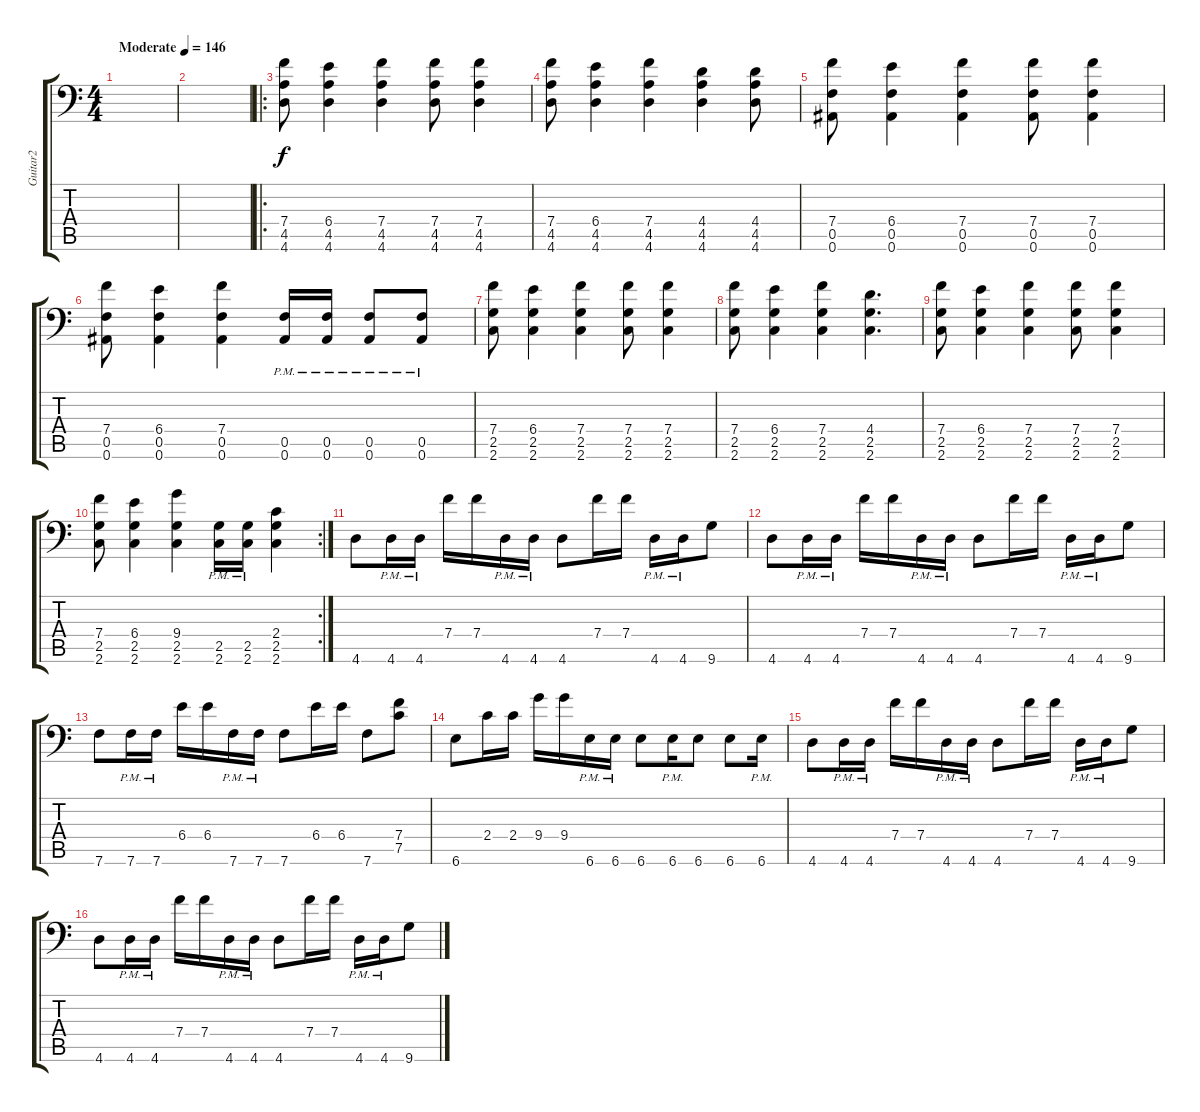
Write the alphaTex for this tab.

\track ("Guitar2" "Guitar2") {solo instrument distortionguitar}
\staff {score tabs}
\tuning (C4 G3 Eb3 Bb2 F2 Bb1) {hide}
\ts (4 4)
\tempo (146 "Moderate")
\clef f4
\ks c
|
|
\ro
(7.4 4.5 4.6).8 (6.4 4.5 4.6).4 (7.4 4.5 4.6).4 (7.4 4.5 4.6).8 (7.4 4.5 4.6).4 |
(7.4 4.5 4.6).8 (6.4 4.5 4.6).4 (7.4 4.5 4.6).4 (4.4 4.5 4.6).4 (4.4 4.5 4.6).8 |
(7.4 0.5 0.6).8 (6.4 0.5 0.6).4 (7.4 0.5 0.6).4 (7.4 0.5 0.6).8 (7.4 0.5 0.6).4 |
(7.4 0.5 0.6).8 (6.4 0.5 0.6).4 (7.4 0.5 0.6).4 (0.5{pm} 0.6{pm}).16 (0.5{pm} 0.6{pm}).16 (0.5{pm} 0.6{pm}).8 (0.5{pm} 0.6{pm}).8 |
(7.4 2.5 2.6).8 (6.4 2.5 2.6).4 (7.4 2.5 2.6).4 (7.4 2.5 2.6).8 (7.4 2.5 2.6).4 |
(7.4 2.5 2.6).8 (6.4 2.5 2.6).4 (7.4 2.5 2.6).4 (4.4 2.5 2.6).4{d} |
(7.4 2.5 2.6).8 (6.4 2.5 2.6).4 (7.4 2.5 2.6).4 (7.4 2.5 2.6).8 (7.4 2.5 2.6).4 |
\rc 2
(7.4 2.5 2.6).8 (6.4 2.5 2.6).4 (9.4 2.5 2.6).4 (2.5{pm} 2.6{pm}).16 (2.5{pm} 2.6{pm}).16 (2.4 2.5 2.6).4 |
4.6.8 4.6{pm}.16 4.6{pm}.16 7.4.16 7.4.16 4.6{pm}.16 4.6{pm}.16 4.6.8 7.4.16 7.4.16 4.6{pm}.16 4.6{pm}.16 9.6.8 |
4.6.8 4.6{pm}.16 4.6{pm}.16 7.4.16 7.4.16 4.6{pm}.16 4.6{pm}.16 4.6.8 7.4.16 7.4.16 4.6{pm}.16 4.6{pm}.16 9.6.8 |
7.6.8 7.6{pm}.16 7.6{pm}.16 6.4.16 6.4.16 7.6{pm}.16 7.6{pm}.16 7.6.8 6.4.16 6.4.16 7.6.8 (7.4 7.5).8 |
6.6.8 2.4.16 2.4.16 9.4.16 9.4.16 6.6{pm}.16 6.6{pm}.16 6.6.8 6.6{pm}.16 6.6.8 6.6.8 6.6{pm}.16 |
4.6.8 4.6{pm}.16 4.6{pm}.16 7.4.16 7.4.16 4.6{pm}.16 4.6{pm}.16 4.6.8 7.4.16 7.4.16 4.6{pm}.16 4.6{pm}.16 9.6.8 |
4.6.8 4.6{pm}.16 4.6{pm}.16 7.4.16 7.4.16 4.6{pm}.16 4.6{pm}.16 4.6.8 7.4.16 7.4.16 4.6{pm}.16 4.6{pm}.16 9.6.8
